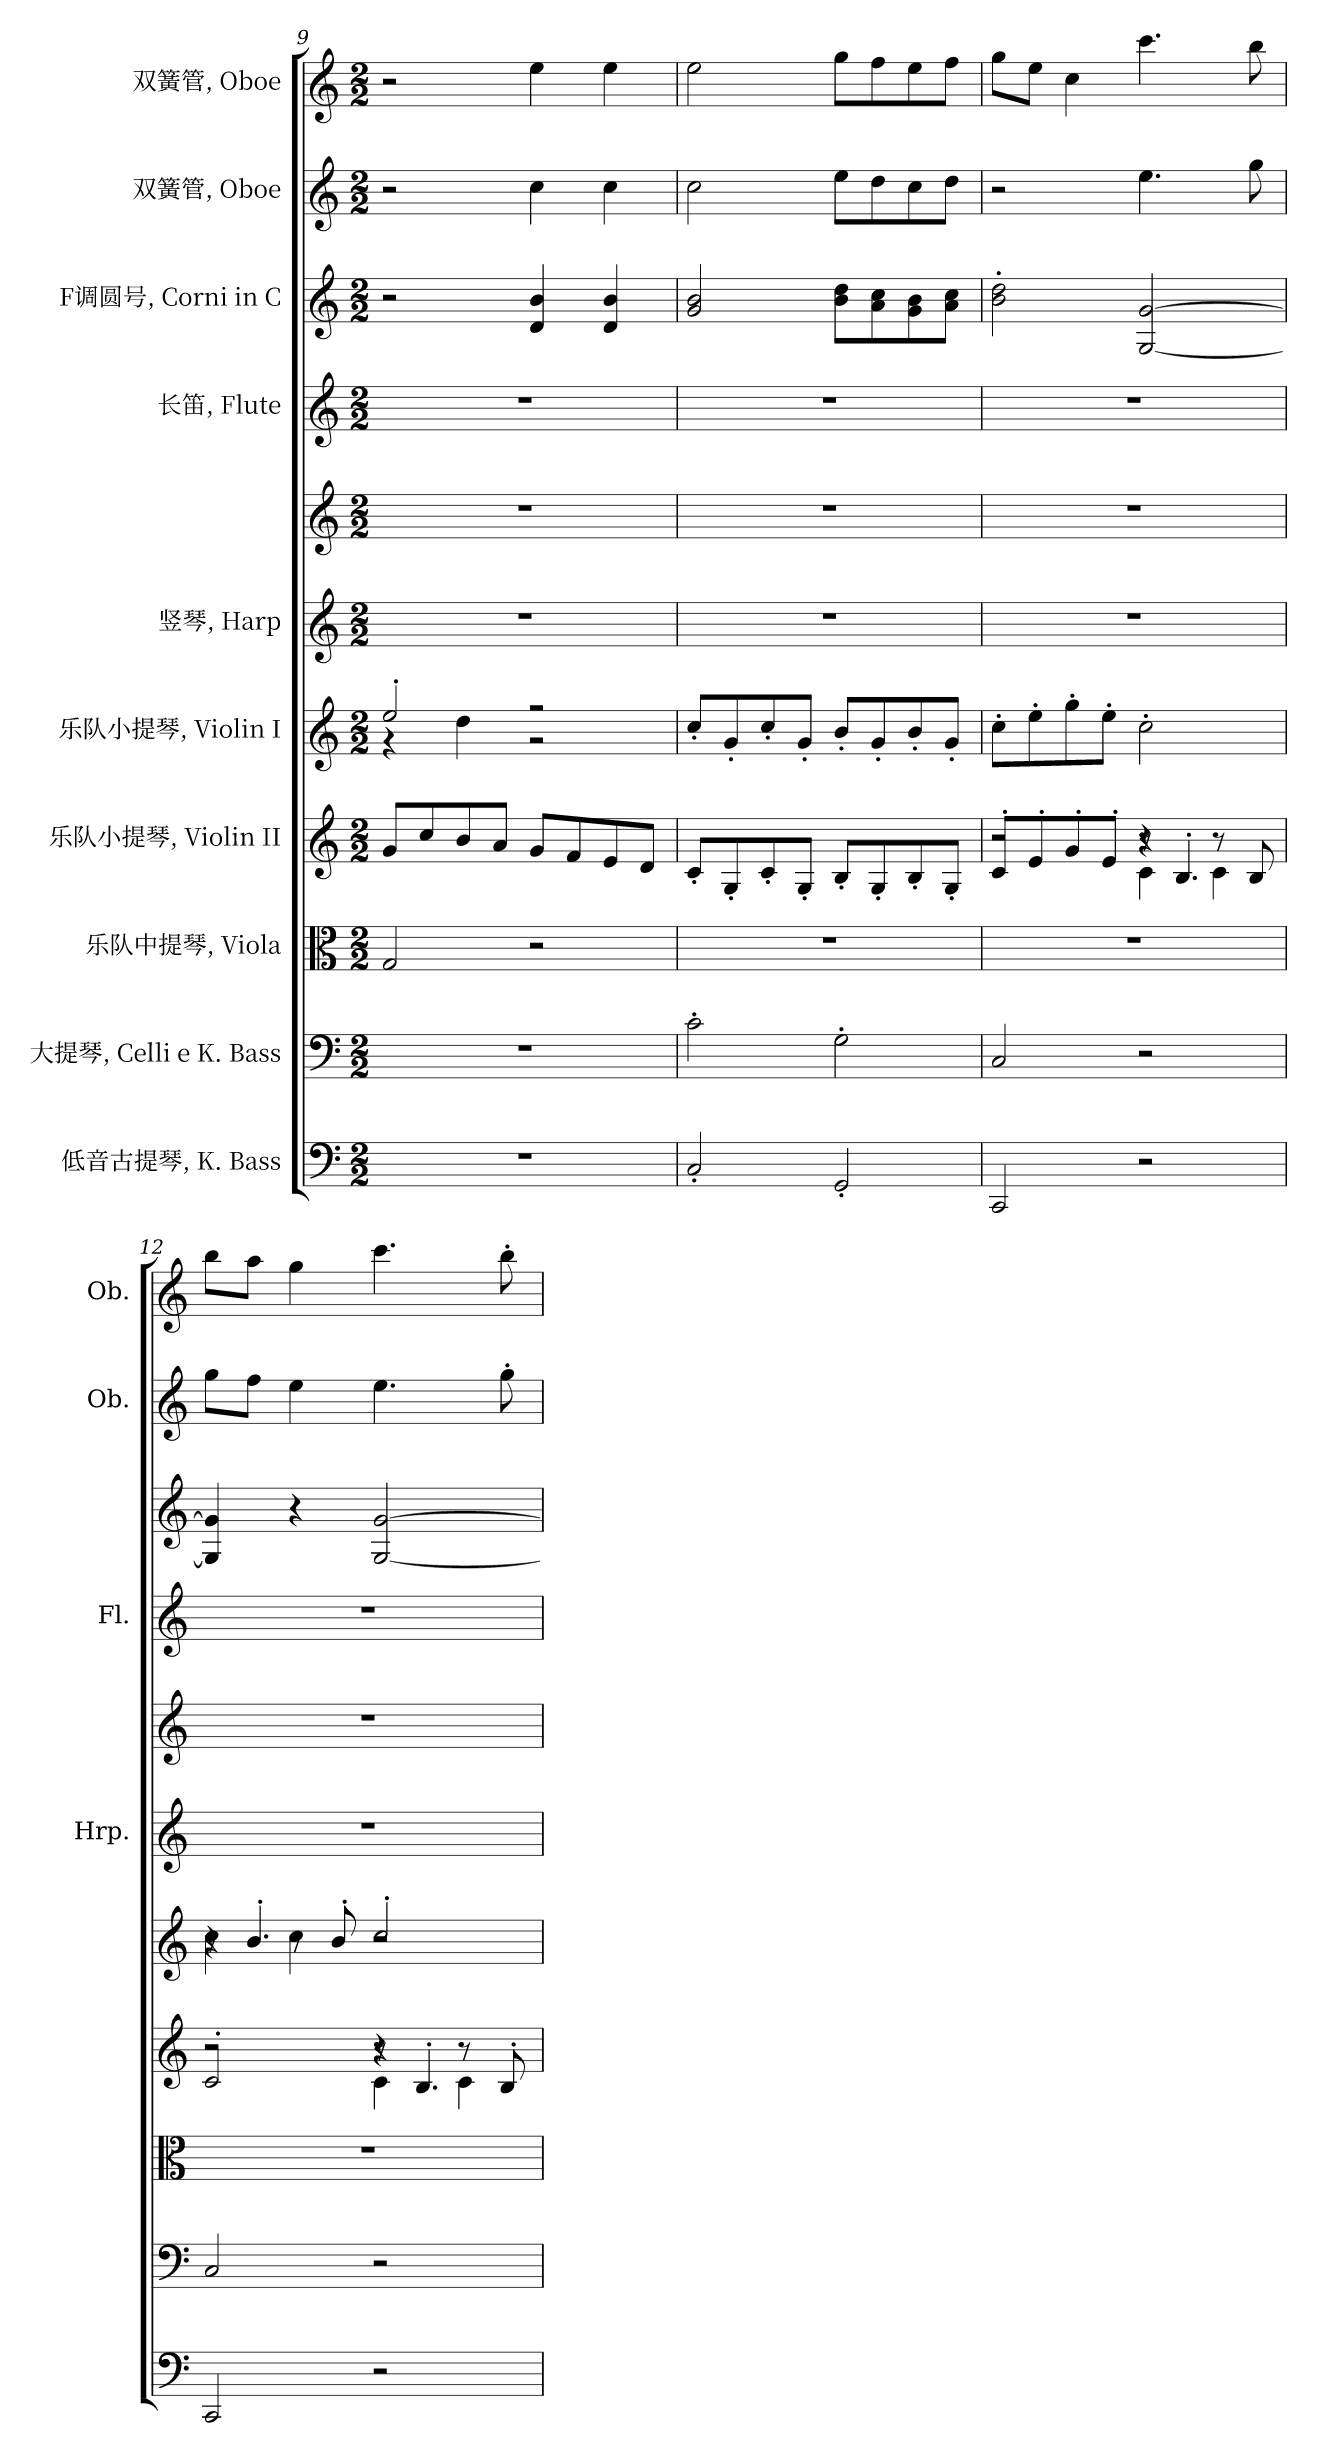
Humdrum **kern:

**kern	**kern	**kern	**kern	**kern	**kern	**kern	**kern	**kern	**kern	**kern
*part10	*part9	*part8	*part7	*part6	*part5	*part5	*part4	*part3	*part2	*part1
*staff11	*staff10	*staff9	*staff8	*staff7	*staff6	*staff5	*staff4	*staff3	*staff2	*staff1
*I"低音古提琴, K. Bass	*I"大提琴, Celli e K. Bass	*I"乐队中提琴, Viola	*I"乐队小提琴, Violin II	*I"乐队小提琴, Violin I	*I"竖琴, Harp	*	*I"长笛, Flute	*I"F调圆号, Corni in C	*I"双簧管, Oboe	*I"双簧管, Oboe
*	*	*	*	*	*I'Hrp.	*	*I'Fl.	*	*I'Ob.	*I'Ob.
!!LO:PB:g=z
*clefF4	*clefF4	*clefC3	*clefG2	*clefG2	*clefG2	*clefG2	*clefG2	*clefG2	*clefG2	*clefG2
*	*	*	*	*	*	*	*	*ITrd4c7	*	*
*k[]	*k[]	*k[]	*k[]	*k[]	*k[]	*k[]	*k[]	*k[b-]	*k[]	*k[]
*M2/2	*M2/2	*M2/2	*M2/2	*M2/2	*M2/2	*M2/2	*M2/2	*M2/2	*M2/2	*M2/2
=9	=9	=9	=9	=9	=9	=9	=9	=9	=9	=9
*	*	*	*	*^	*	*	*	*	*	*
1r	1r	2G/	8g/L	2ee'/	4r	1r	1r	1r	2r	2r	2r
.	.	.	8cc/	.	.	.	.	.	.	.	.
.	.	.	8b/	.	4dd\	.	.	.	.	.	.
.	.	.	8a/J	.	.	.	.	.	.	.	.
.	.	2r	8g/L	2r	2r	.	.	.	4G/ 4e/	4cc\	4ee\
.	.	.	8f/	.	.	.	.	.	.	.	.
.	.	.	8e/	.	.	.	.	.	4G/ 4e/	4cc\	4ee\
.	.	.	8d/J	.	.	.	.	.	.	.	.
*	*	*	*	*v	*v	*	*	*	*	*	*
=10	=10	=10	=10	=10	=10	=10	=10	=10	=10	=10
2C'/	2c'\	1r	8c'/L	8cc'/L	1r	1r	1r	2c/ 2e/	2cc\	2ee\
.	.	.	8G'/	8g'/	.	.	.	.	.	.
.	.	.	8c'/	8cc'/	.	.	.	.	.	.
.	.	.	8G'/J	8g'/J	.	.	.	.	.	.
2GG'/	2G'\	.	8B'/L	8b'/L	.	.	.	8e\ 8g\L	8ee\L	8gg\L
.	.	.	8G'/	8g'/	.	.	.	8d\ 8f\	8dd\	8ff\
.	.	.	8B'/	8b'/	.	.	.	8c\ 8e\	8cc\	8ee\
.	.	.	8G'/J	8g'/J	.	.	.	8d\ 8f\J	8dd\J	8ff\J
=11	=11	=11	=11	=11	=11	=11	=11	=11	=11	=11
*	*	*	*^	*	*	*	*	*	*	*
*	*	*	*	*^	*	*	*	*	*	*	*
2CC/	2C/	1r	8c'/L	2r	2r	8cc'\L	1r	1r	1r	2e\' 2g\'	2r	8gg\L
.	.	.	8e'/	.	.	8ee'\	.	.	.	.	.	8ee\J
.	.	.	8g'/	.	.	8gg'\	.	.	.	.	.	4cc\
.	.	.	8e'/J	.	.	8ee'\J	.	.	.	.	.	.
2r	2r	.	4r	4c\	8r	2cc'\	.	.	.	[2C/ [2c/	4.ee\	4.ccc\
.	.	.	.	.	4.B'/	.	.	.	.	.	.	.
.	.	.	8r	4c\	.	.	.	.	.	.	.	.
.	.	.	8B/	.	.	.	.	.	.	.	8gg\	8bb\
!!LO:PB:g=z
=12	=12	=12	=12	=12	=12	=12	=12	=12	=12	=12	=12	=12
*	*	*	*	*	*	*^	*	*	*	*	*	*
*	*	*	*	*	*	*	*^	*	*	*	*	*	*
2CC/	2C/	1r	2c'/	2r	2r	4r	4cc\	8r	1r	1r	1r	4C/] 4c/]	8gg\L	8bb\L
.	.	.	.	.	.	.	.	4.b'/	.	.	.	.	8ff\J	8aa\J
.	.	.	.	.	.	8r	4cc\	.	.	.	.	4r	4ee\	4gg\
.	.	.	.	.	.	8b'/	.	.	.	.	.	.	.	.
2r	2r	.	4r	4c\	8r	2cc'/	2r	2r	.	.	.	[2C/ [2c/	4.ee\	4.ccc\
.	.	.	.	.	4.B'/	.	.	.	.	.	.	.	.	.
.	.	.	8r	4c\	.	.	.	.	.	.	.	.	.	.
.	.	.	8B'/	.	.	.	.	.	.	.	.	.	8gg'\	8bb'\
*	*	*	*v	*v	*v	*	*	*	*	*	*	*	*	*
*	*	*	*	*v	*v	*v	*	*	*	*	*	*
=	=	=	=	=	=	=	=	=	=	=
*-	*-	*-	*-	*-	*-	*-	*-	*-	*-	*-
